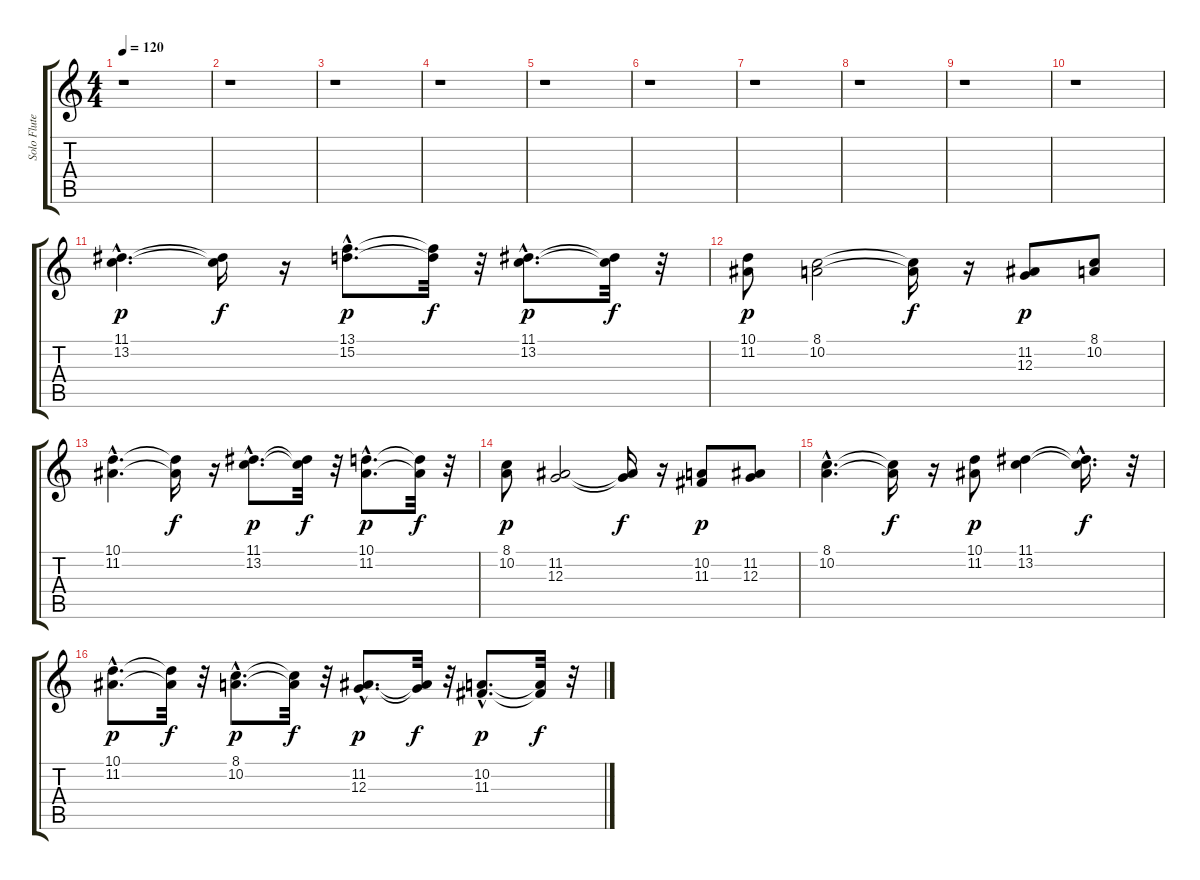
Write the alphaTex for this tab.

\track ("Solo Flute" "Solo Flute") {instrument flute}
\staff {score tabs}
\tuning (E4 B3 G3 D3 A2 E2) {hide}
\ts (4 4)
\tempo 120
\clef g2
\ks c
r.1{dy p} |
r.1 |
r.1 |
r.1 |
r.1 |
r.1 |
r.1 |
r.1 |
r.1 |
r.1 |
(11.1{hac} 13.2{hac}).4{d} (11.1{t} 13.2{t}).16{dy f} r.16 (13.1{hac} 15.2{hac}).8{d dy p} (13.1{t} 15.2{t}).32{dy f} r.32 (11.1{hac} 13.2{hac}).8{d dy p} (11.1{t} 13.2{t}).32{dy f} r.32 |
(10.1 11.2).8{dy p} (8.1 10.2).2 (8.1{t} 10.2{t}).16{dy f} r.16 (11.2 12.3).8{dy p} (8.1 10.2).8 |
(10.1{hac} 11.2{hac}).4{d} (10.1{t} 11.2{t}).16{dy f} r.16 (11.1{hac} 13.2{hac}).8{d dy p} (11.1{t} 13.2{t}).32{dy f} r.32 (10.1{hac} 11.2{hac}).8{d dy p} (10.1{t} 11.2{t}).32{dy f} r.32 |
(8.1 10.2).8{dy p} (11.2 12.3).2 (11.2{t} 12.3{t}).16{dy f} r.16 (10.2 11.3).8{dy p} (11.2 12.3).8 |
(8.1{hac} 10.2{hac}).4{d} (8.1{t} 10.2{t}).16{dy f} r.16 (10.1 11.2).8{dy p} (11.1 13.2).4 (11.1{hac t} 13.2{hac t}).16{d dy f} r.32 |
(10.1{hac} 11.2{hac}).8{d dy p} (10.1{t} 11.2{t}).32{dy f} r.32 (8.1{hac} 10.2{hac}).8{d dy p} (8.1{t} 10.2{t}).32{dy f} r.32 (11.2{hac} 12.3{hac}).8{d dy p} (11.2{t} 12.3{t}).32{dy f} r.32 (10.2{hac} 11.3{hac}).8{d dy p} (10.2{t} 11.3{t}).32{dy f} r.32
